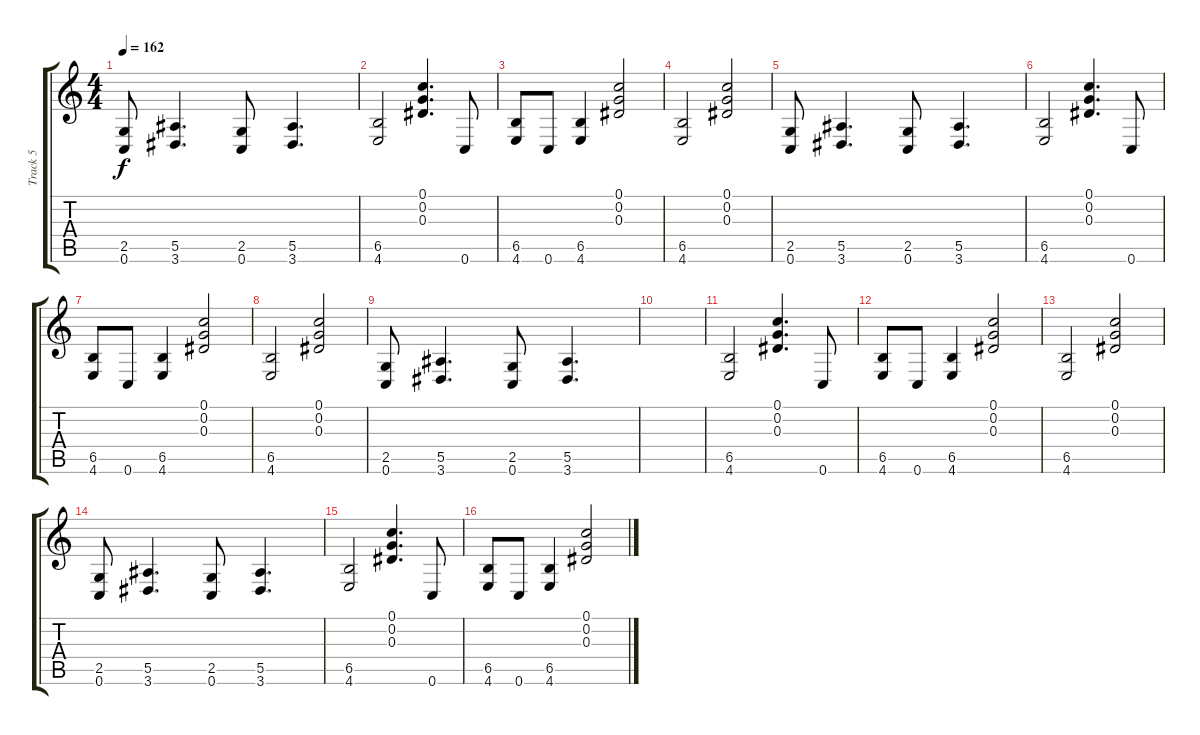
\track ("Track 5" "Track 5") {instrument distortionguitar}
\staff {score tabs}
\tuning (C4 G3 Eb3 Bb2 F2 C2) {hide}
\ts (4 4)
\tempo 162
\clef g2
\ks c
(2.5 0.6).8{dy f} (5.5 3.6).4{d} (2.5 0.6).8 (5.5 3.6).4{d} |
(6.5 4.6).2 (0.1 0.2 0.3).4{d} 0.6.8 |
(6.5 4.6).8 0.6.8 (6.5 4.6).4 (0.1 0.2 0.3).2 |
(6.5 4.6).2 (0.1 0.2 0.3).2 |
(2.5 0.6).8 (5.5 3.6).4{d} (2.5 0.6).8 (5.5 3.6).4{d} |
(6.5 4.6).2 (0.1 0.2 0.3).4{d} 0.6.8 |
(6.5 4.6).8 0.6.8 (6.5 4.6).4 (0.1 0.2 0.3).2 |
(6.5 4.6).2 (0.1 0.2 0.3).2 |
(2.5 0.6).8 (5.5 3.6).4{d} (2.5 0.6).8 (5.5 3.6).4{d} |
|
(6.5 4.6).2 (0.1 0.2 0.3).4{d} 0.6.8 |
(6.5 4.6).8 0.6.8 (6.5 4.6).4 (0.1 0.2 0.3).2 |
(6.5 4.6).2 (0.1 0.2 0.3).2 |
(2.5 0.6).8 (5.5 3.6).4{d} (2.5 0.6).8 (5.5 3.6).4{d} |
(6.5 4.6).2 (0.1 0.2 0.3).4{d} 0.6.8 |
(6.5 4.6).8 0.6.8 (6.5 4.6).4 (0.1 0.2 0.3).2
